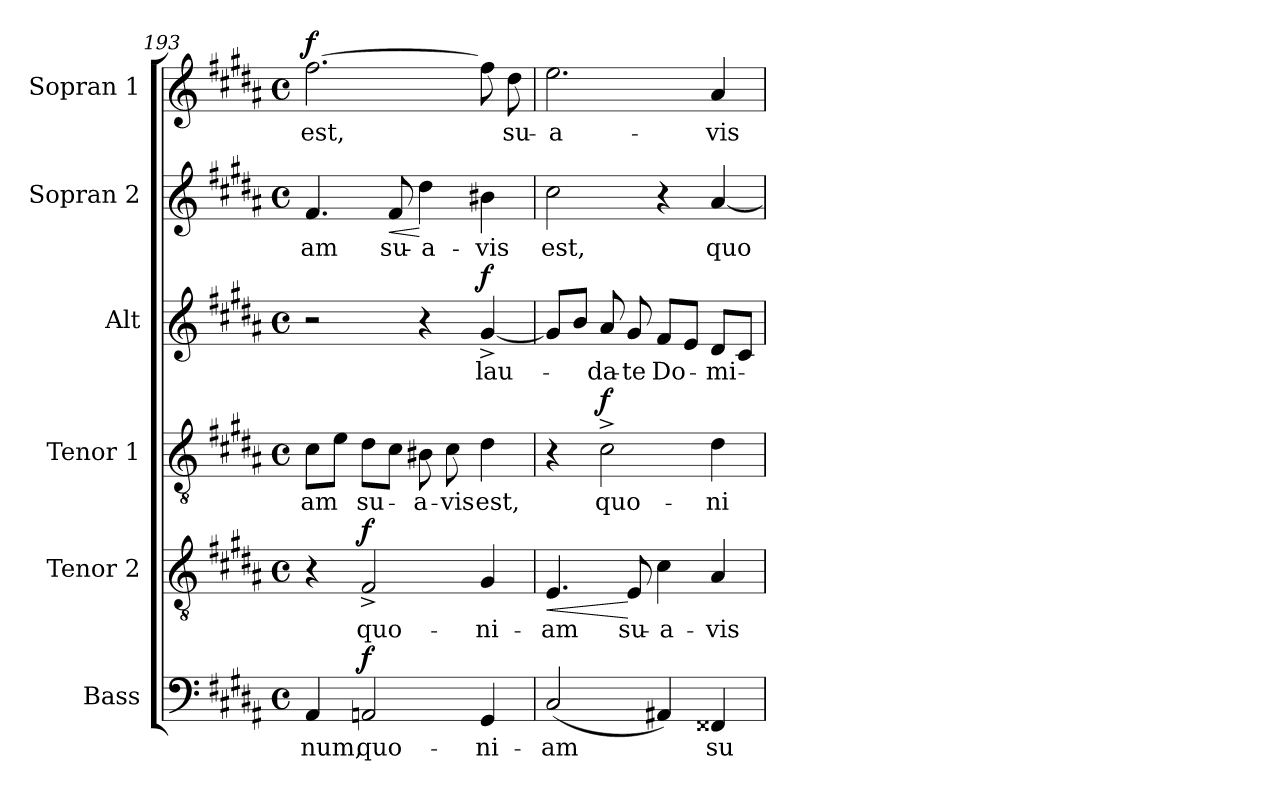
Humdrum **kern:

**kern	**text	**dynam	**kern	**text	**dynam	**kern	**text	**dynam	**kern	**text	**dynam	**kern	**text	**dynam	**kern	**text	**dynam
*part6	*part6	*part6	*part5	*part5	*part5	*part4	*part4	*part4	*part3	*part3	*part3	*part2	*part2	*part2	*part1	*part1	*part1
*staff6	*staff6	*staff6	*staff5	*staff5	*staff5	*staff4	*staff4	*staff4	*staff3	*staff3	*staff3	*staff2	*staff2	*staff2	*staff1	*staff1	*staff1
*I"Bass	*	*	*I"Tenor 2	*	*	*I"Tenor 1	*	*	*I"Alt	*	*	*I"Sopran 2	*	*	*I"Sopran 1	*	*
*I'B.	*	*	*I'T. 2	*	*	*I'T. 1	*	*	*I'A.	*	*	*I'S. 2	*	*	*I'S. 1	*	*
*clefF4	*	*	*clefGv2	*	*	*clefGv2	*	*	*clefG2	*	*	*clefG2	*	*	*clefG2	*	*
*k[f#c#g#d#a#]	*	*	*k[f#c#g#d#a#]	*	*	*k[f#c#g#d#a#]	*	*	*k[f#c#g#d#a#]	*	*	*k[f#c#g#d#a#]	*	*	*k[f#c#g#d#a#]	*	*
*B:	*	*	*B:	*	*	*B:	*	*	*B:	*	*	*B:	*	*	*B:	*	*
*M4/4	*	*	*M4/4	*	*	*M4/4	*	*	*M4/4	*	*	*M4/4	*	*	*M4/4	*	*
*met(c)	*	*	*met(c)	*	*	*met(c)	*	*	*met(c)	*	*	*met(c)	*	*	*met(c)	*	*
=193	=193	=193	=193	=193	=193	=193	=193	=193	=193	=193	=193	=193	=193	=193	=193	=193	=193
!	!LO:LY:b	!	!	!	!	!	!LO:LY:b	!	!	!	!	!	!LO:LY:b	!	!	!LO:LY:b	!LO:DY:a
4AA#/	-num,	.	4r	.	.	8c#\L	-am	.	2r	.	.	4.f#/	-am	.	[2.ff#\	est,	f
.	.	.	.	.	.	8e\J	.	.	.	.	.	.	.	.	.	.	.
!	!LO:LY:b	!LO:DY:a	!	!LO:LY:b	!LO:DY:a	!	!LO:LY:b	!	!	!	!	!	!	!	!	!	!
2AAn/	quo-	f	2F#^</	quo-	f	8d#\L	su-	.	.	.	.	.	.	.	.	.	.
!	!	!	!	!	!	!	!	!	!	!	!	!	!LO:LY:b	!LO:HP:b	!	!	!
.	.	.	.	.	.	8c#\J	.	.	.	.	.	8f#/	su-	<	.	.	.
!	!	!	!	!	!	!	!LO:LY:b	!	!	!	!	!	!LO:LY:b	!	!	!	!
.	.	.	.	.	.	8B#X\	-a-	.	4r	.	.	4dd#\	-a-	[	.	.	.
!	!	!	!	!	!	!	!LO:LY:b	!	!	!	!	!	!	!	!	!	!
.	.	.	.	.	.	8c#\	-vis	.	.	.	.	.	.	.	.	.	.
!	!LO:LY:b	!	!	!LO:LY:b	!	!	!LO:LY:b	!	!	!LO:LY:b	!LO:DY:a	!	!LO:LY:b	!	!	!	!
4GG#/	-ni-	.	4G#/	-ni-	.	4d#\	est,	.	[4g#^</	lau-	f	4b#X\	-vis	.	8ff#\]	.	.
!	!	!	!	!	!	!	!	!	!	!	!	!	!	!	!	!LO:LY:b	!
.	.	.	.	.	.	.	.	.	.	.	.	.	.	.	8dd#\	su-	.
=194	=194	=194	=194	=194	=194	=194	=194	=194	=194	=194	=194	=194	=194	=194	=194	=194	=194
!	!LO:LY:b	!	!	!LO:LY:b	!LO:HP:b	!	!	!	!	!	!	!	!LO:LY:b	!	!	!LO:LY:b	!
(<2C#/	-am	.	4.E/	-am	<	4r	.	.	8g#/L]	.	.	2cc#\	est,	.	2.ee\	-a-	.
.	.	.	.	.	.	.	.	.	8b/J	.	.	.	.	.	.	.	.
!	!	!	!	!	!	!	!LO:LY:b	!LO:DY:a	!	!LO:LY:b	!	!	!	!	!	!	!
.	.	.	.	.	.	2c#^>\	quo-	f	8a#/	-da-	.	.	.	.	.	.	.
!	!	!	!	!LO:LY:b	!	!	!	!	!	!LO:LY:b	!	!	!	!	!	!	!
.	.	.	8E/	su-	[	.	.	.	8g#/	-te	.	.	.	.	.	.	.
!	!	!	!	!LO:LY:b	!	!	!	!	!	!LO:LY:b	!	!	!	!	!	!	!
4AA#X/)	.	.	4c#\	-a-	.	.	.	.	8f#/L	Do-	.	4r	.	.	.	.	.
.	.	.	.	.	.	.	.	.	8e/J	.	.	.	.	.	.	.	.
!	!LO:LY:b	!	!	!LO:LY:b	!	!	!LO:LY:b	!	!	!LO:LY:b	!	!	!LO:LY:b	!	!	!LO:LY:b	!
4FF##X/	su-	.	4A#/	-vis	.	4d#\	-ni-	.	8d#/L	-mi-	.	[4a#/	quo-	.	4a#/	-vis	.
.	.	.	.	.	.	.	.	.	8c#/J	.	.	.	.	.	.	.	.
=	=	=	=	=	=	=	=	=	=	=	=	=	=	=	=	=	=
*-	*-	*-	*-	*-	*-	*-	*-	*-	*-	*-	*-	*-	*-	*-	*-	*-	*-
